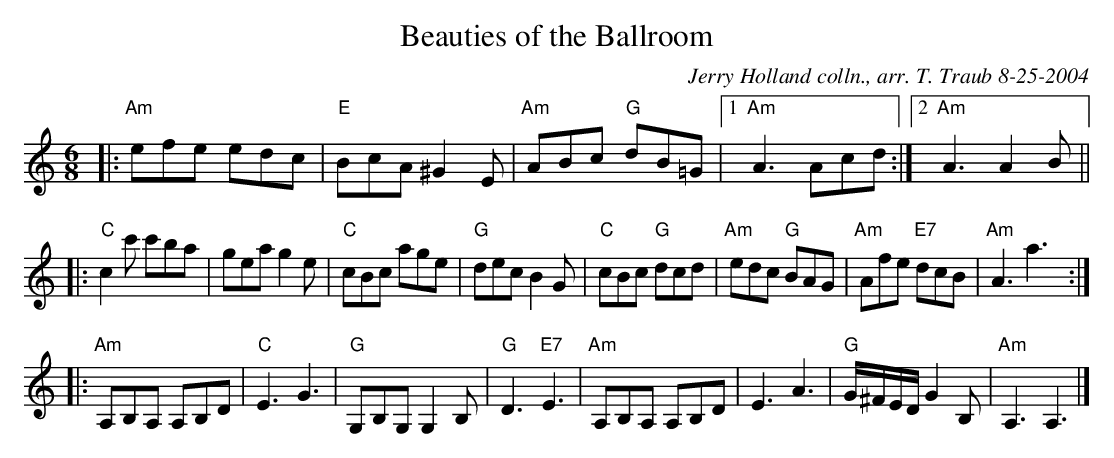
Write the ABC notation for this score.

X:1
T: Beauties of the Ballroom
C: Jerry Holland colln., arr. T. Traub 8-25-2004
M: 6/8
L: 1/8
K: Am
|: "Am"efe edc | "E"BcA ^G2 E | "Am"ABc "G"dB=G |1 "Am"A3 Acd :|2 "Am"A3 A2B ||
|: "C"c2c' c'ba | gea g2e | "C"cBc age | "G"dec B2G \
|  "C"cBc "G"dcd | "Am"edc "G"BAG | "Am"Afe "E7"dcB | "Am"A3 a3 :|
|:"Am"A,B,A, A,B,D | "C"E3 G3 | "G"G,B,G, G,2 B, | "G"D3 "E7"E3 \
| "Am"A,B,A, A,B,D | E3 A3 | "G"G/^F/E/D/ G2 B, | "Am"A,3 A,3 |]
